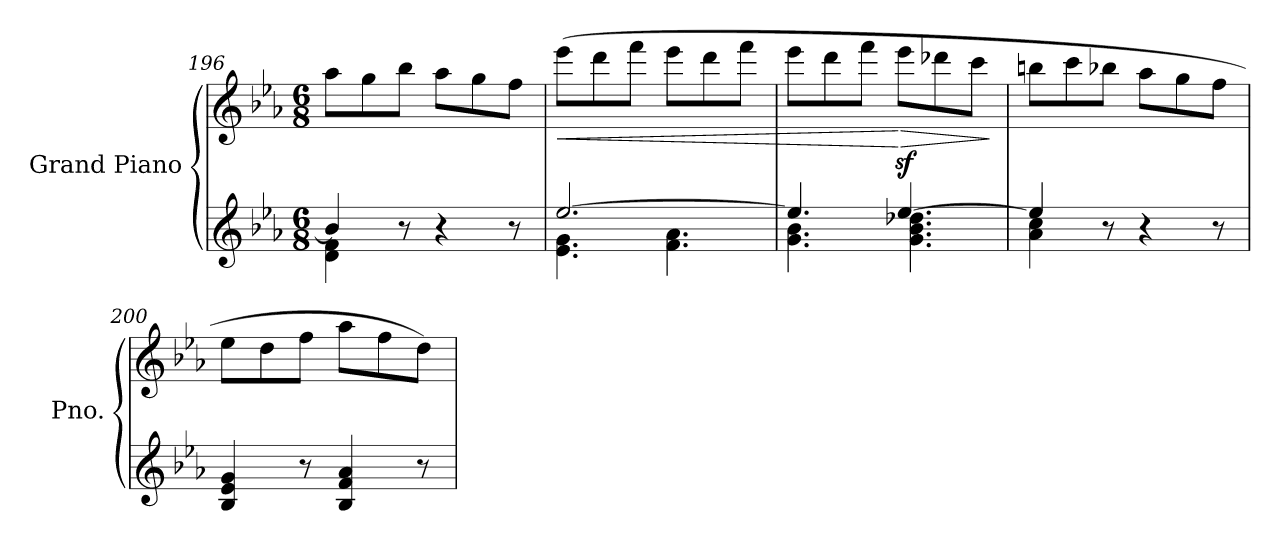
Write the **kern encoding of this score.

**kern	**kern	**dynam
*part1	*part1	*part1
*staff2	*staff1	*staff1/2
*I"Grand Piano	*	*
*I'Pno.	*	*
*clefG2	*clefG2	*
*k[b-e-a-]	*k[b-e-a-]	*
*M6/8	*M6/8	*
=196	=196	=196
*^	*	*
4b-/]	4d\ 4f\	8aa-\L	.
.	.	8gg\	.
8r	2ryy	8bb-\J	.
4r	.	8aa-\L	.
.	.	8gg\	.
8r	.	8ff\J	.
!!LO:LB:g=z
=197	=197	=197	=197
!	!	!	!LO:HP:b
[2.ee-/	4.e-\ 4.g\	(8eee-\L	<
.	.	8ddd\	.
.	.	8fff\J	.
.	4.f\ 4.a-\	8eee-\L	.
.	.	8ddd\	.
.	.	8fff\J	.
=198	=198	=198	=198
4.ee-/]	4.g\ 4.b-\	8eee-\L	.
.	.	8ddd\	.
.	.	8fff\J	.
!	!	!	!LO:HP:n=1:b
[4.ee-/	4.g\ 4.b-\ 4.dd-X\	8eee-z<\L	[ >
.	.	8ddd-X\	.
.	.	8ccc\J	.
*v	*v	*	*
.	.	]
=199	=199	=199
*^	*	*
4ee-/]	4a-\ 4cc\	8bbn\L	.
.	.	8ccc\	.
8r	2ryy	8bb-X\J	.
4r	.	8aa-\L	.
.	.	8gg\	.
8r	.	8ff\J	.
*v	*v	*	*
=200	=200	=200
4B-/ 4e-/ 4g/	8ee-\L	.
.	8dd\	.
8r	8ff\J	.
4B-/ 4f/ 4a-/	8aa-\L	.
.	8ff\	.
8r	8dd\J)	.
=	=	=
*-	*-	*-
